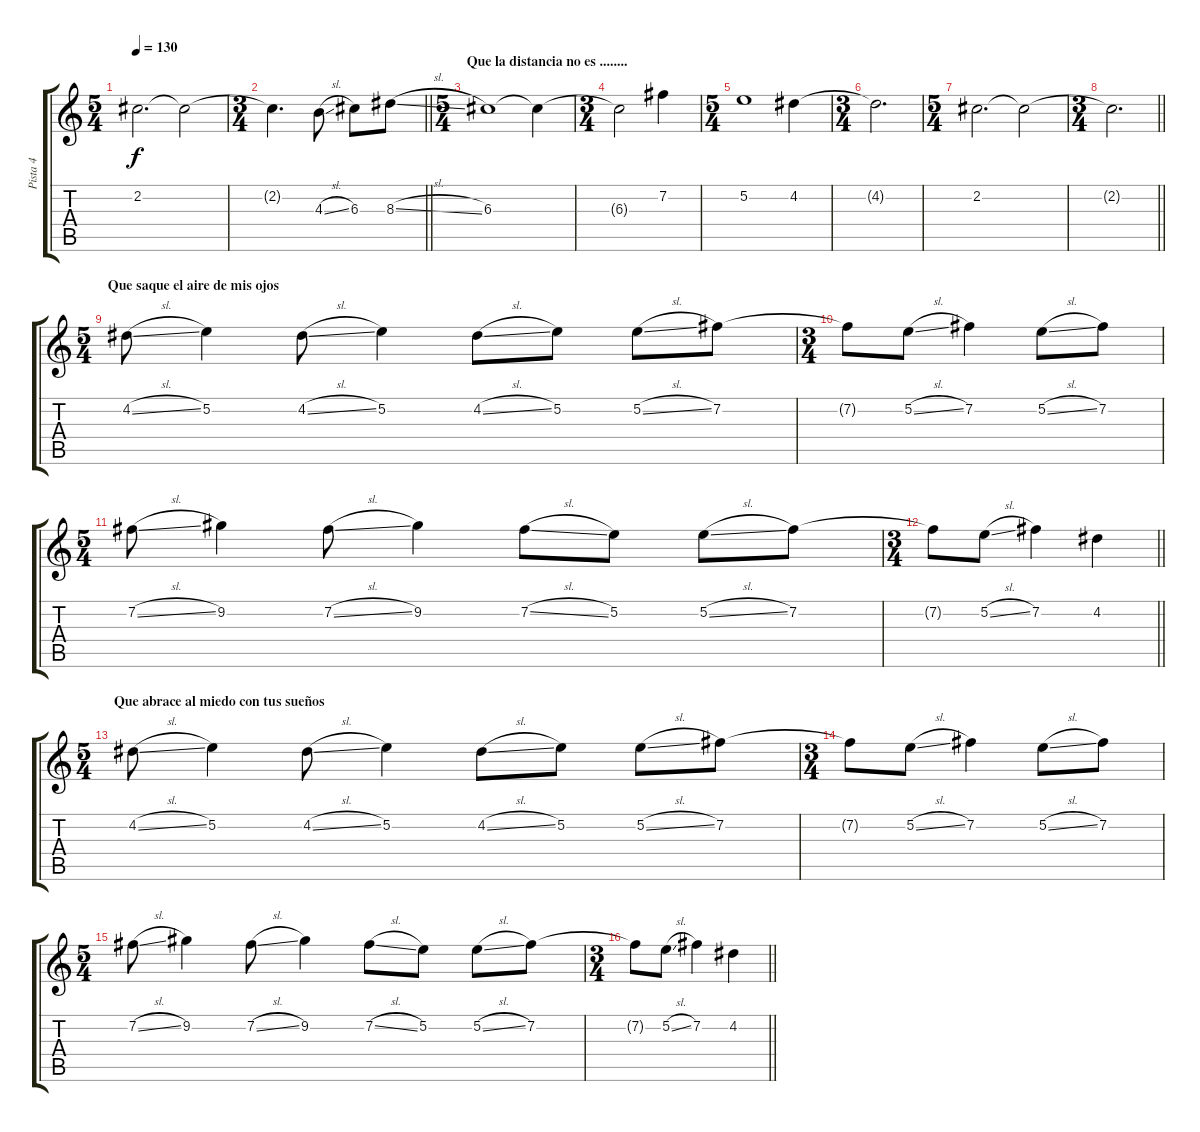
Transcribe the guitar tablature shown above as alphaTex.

\track ("Pista 4" "Pista 4") {instrument distortionguitar}
\staff {score tabs}
\tuning (E4 B3 G3 D3 A2 E2) {hide}
\ts (5 4)
\tempo 130
\clef g2
\ks c
2.2.2{d dy f} 2.2{t}.2 |
\ts (3 4)
\barLineRight lightlight
2.2{t}.4{d} 4.3{sl}.8 6.3.8 8.3{sl}.8 |
\ts (5 4)
\section ("" "Que la distancia no es ........")
6.3.1 6.3{t}.4 |
\ts (3 4)
6.3{t}.2 7.2.4 |
\ts (5 4)
5.2.1 4.2.4 |
\ts (3 4)
4.2{t}.2{d} |
\ts (5 4)
2.2.2{d} 2.2{t}.2 |
\ts (3 4)
\barLineRight lightlight
2.2{t}.2{d} |
\ts (5 4)
\section ("" "Que saque el aire de mis ojos")
4.2{sl}.8 5.2.4 4.2{sl}.8 5.2.4 4.2{sl}.8 5.2.8 5.2{sl}.8 7.2.8 |
\ts (3 4)
7.2{t}.8 5.2{sl}.8 7.2.4 5.2{sl}.8 7.2.8 |
\ts (5 4)
7.2{sl}.8 9.2.4 7.2{sl}.8 9.2.4 7.2{sl}.8 5.2.8 5.2{sl}.8 7.2.8 |
\ts (3 4)
\barLineRight lightlight
7.2{t}.8 5.2{sl}.8 7.2.4 4.2.4 |
\ts (5 4)
\section ("" "Que abrace al miedo con tus sueños")
4.2{sl}.8 5.2.4 4.2{sl}.8 5.2.4 4.2{sl}.8 5.2.8 5.2{sl}.8 7.2.8 |
\ts (3 4)
7.2{t}.8 5.2{sl}.8 7.2.4 5.2{sl}.8 7.2.8 |
\ts (5 4)
7.2{sl}.8 9.2.4 7.2{sl}.8 9.2.4 7.2{sl}.8 5.2.8 5.2{sl}.8 7.2.8 |
\ts (3 4)
\barLineRight lightlight
7.2{t}.8 5.2{sl}.8 7.2.4 4.2.4
